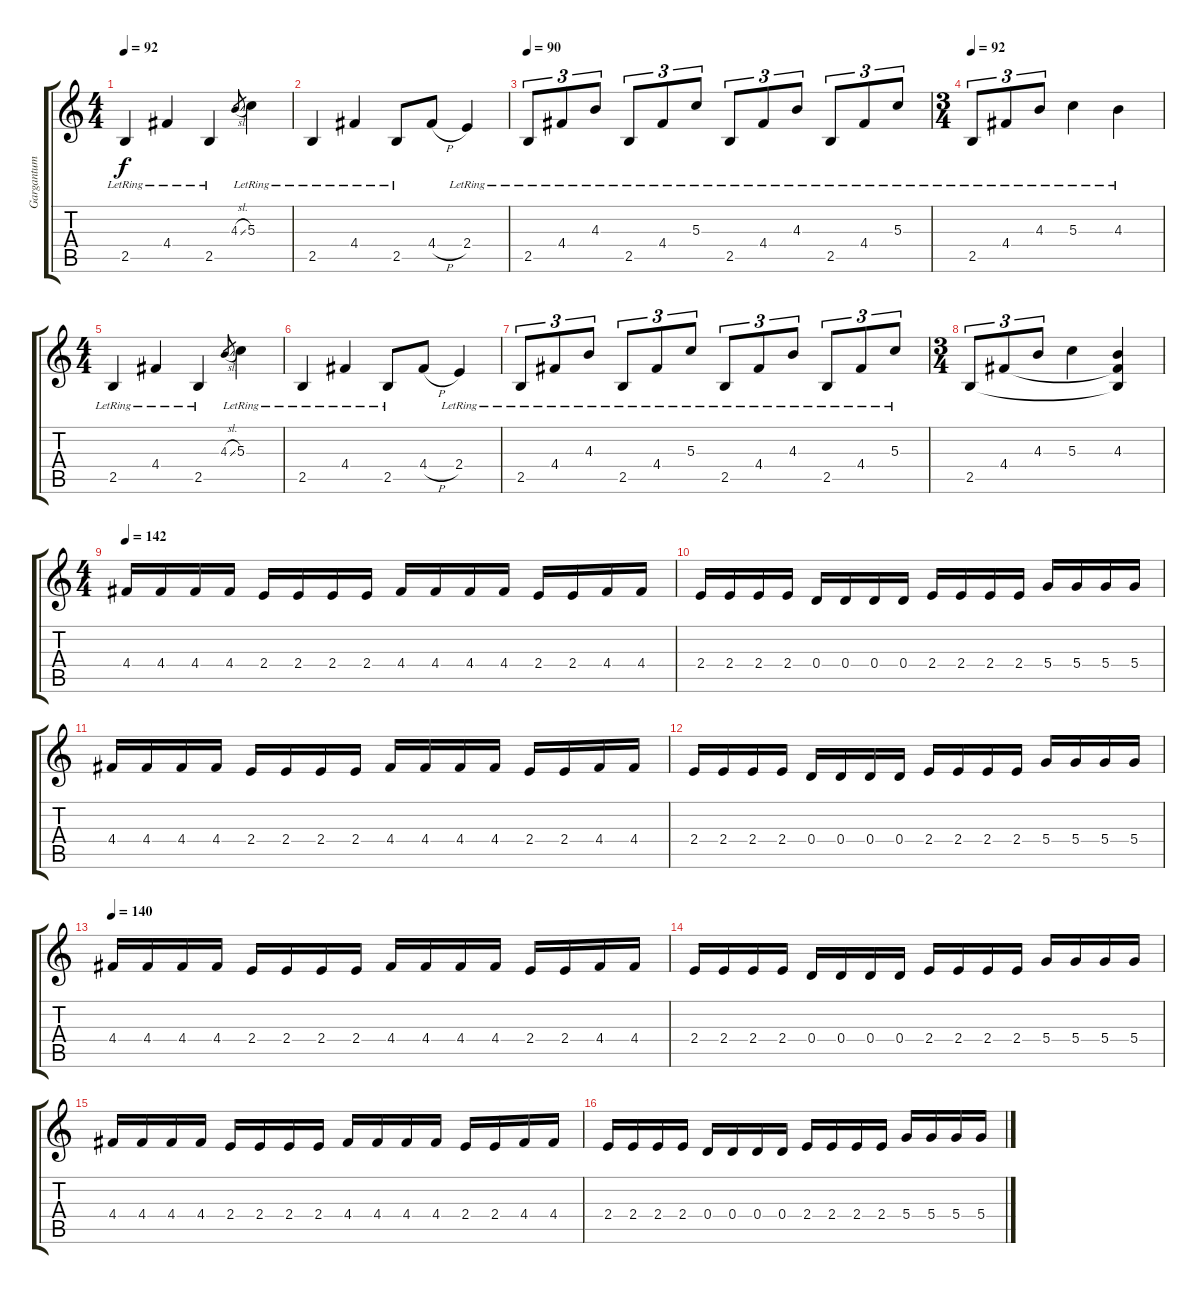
\track ("Gargantum" "Gargantum") {instrument overdrivenguitar}
\staff {score tabs}
\tuning (E4 B3 G3 D3 A2 E2) {hide}
\ts (4 4)
\tempo 92
\clef g2
\ks c
2.5{lr}.4{dy f} 4.4{lr}.4 2.5{lr}.4 4.3{sl}.8{gr} 5.3{lr}.4 |
2.5{lr}.4 4.4{lr}.4 2.5{lr}.8 4.4{h}.8 2.4{lr}.4 |
\tempo 90
2.5{lr}.8{tu (3 2)} 4.4{lr}.8{tu (3 2)} 4.3{lr}.8{tu (3 2)} 2.5{lr}.8{tu (3 2)} 4.4{lr}.8{tu (3 2)} 5.3{lr}.8{tu (3 2)} 2.5{lr}.8{tu (3 2)} 4.4{lr}.8{tu (3 2)} 4.3{lr}.8{tu (3 2)} 2.5{lr}.8{tu (3 2)} 4.4{lr}.8{tu (3 2)} 5.3{lr}.8{tu (3 2)} |
\ts (3 4)
\tempo 92
2.5{lr}.8{tu (3 2)} 4.4{lr}.8{tu (3 2)} 4.3{lr}.8{tu (3 2)} 5.3{lr}.4 4.3{lr}.4 |
\ts (4 4)
2.5{lr}.4 4.4{lr}.4 2.5{lr}.4 4.3{sl}.8{gr} 5.3{lr}.4 |
2.5{lr}.4 4.4{lr}.4 2.5{lr}.8 4.4{h}.8 2.4{lr}.4 |
2.5{lr}.8{tu (3 2)} 4.4{lr}.8{tu (3 2)} 4.3{lr}.8{tu (3 2)} 2.5{lr}.8{tu (3 2)} 4.4{lr}.8{tu (3 2)} 5.3{lr}.8{tu (3 2)} 2.5{lr}.8{tu (3 2)} 4.4{lr}.8{tu (3 2)} 4.3{lr}.8{tu (3 2)} 2.5{lr}.8{tu (3 2)} 4.4{lr}.8{tu (3 2)} 5.3{lr}.8{tu (3 2)} |
\ts (3 4)
2.5.8{tu (3 2)} 4.4.8{tu (3 2)} 4.3.8{tu (3 2)} 5.3.4 (4.3 4.4{t} 2.5{t}).4 |
\ts (4 4)
\tempo 142
4.4.16 4.4.16 4.4.16 4.4.16 2.4.16 2.4.16 2.4.16 2.4.16 4.4.16 4.4.16 4.4.16 4.4.16 2.4.16 2.4.16 4.4.16 4.4.16 |
2.4.16 2.4.16 2.4.16 2.4.16 0.4.16 0.4.16 0.4.16 0.4.16 2.4.16 2.4.16 2.4.16 2.4.16 5.4.16 5.4.16 5.4.16 5.4.16 |
4.4.16 4.4.16 4.4.16 4.4.16 2.4.16 2.4.16 2.4.16 2.4.16 4.4.16 4.4.16 4.4.16 4.4.16 2.4.16 2.4.16 4.4.16 4.4.16 |
2.4.16 2.4.16 2.4.16 2.4.16 0.4.16 0.4.16 0.4.16 0.4.16 2.4.16 2.4.16 2.4.16 2.4.16 5.4.16 5.4.16 5.4.16 5.4.16 |
\tempo 140
4.4.16 4.4.16 4.4.16 4.4.16 2.4.16 2.4.16 2.4.16 2.4.16 4.4.16 4.4.16 4.4.16 4.4.16 2.4.16 2.4.16 4.4.16 4.4.16 |
2.4.16 2.4.16 2.4.16 2.4.16 0.4.16 0.4.16 0.4.16 0.4.16 2.4.16 2.4.16 2.4.16 2.4.16 5.4.16 5.4.16 5.4.16 5.4.16 |
4.4.16 4.4.16 4.4.16 4.4.16 2.4.16 2.4.16 2.4.16 2.4.16 4.4.16 4.4.16 4.4.16 4.4.16 2.4.16 2.4.16 4.4.16 4.4.16 |
2.4.16 2.4.16 2.4.16 2.4.16 0.4.16 0.4.16 0.4.16 0.4.16 2.4.16 2.4.16 2.4.16 2.4.16 5.4.16 5.4.16 5.4.16 5.4.16
